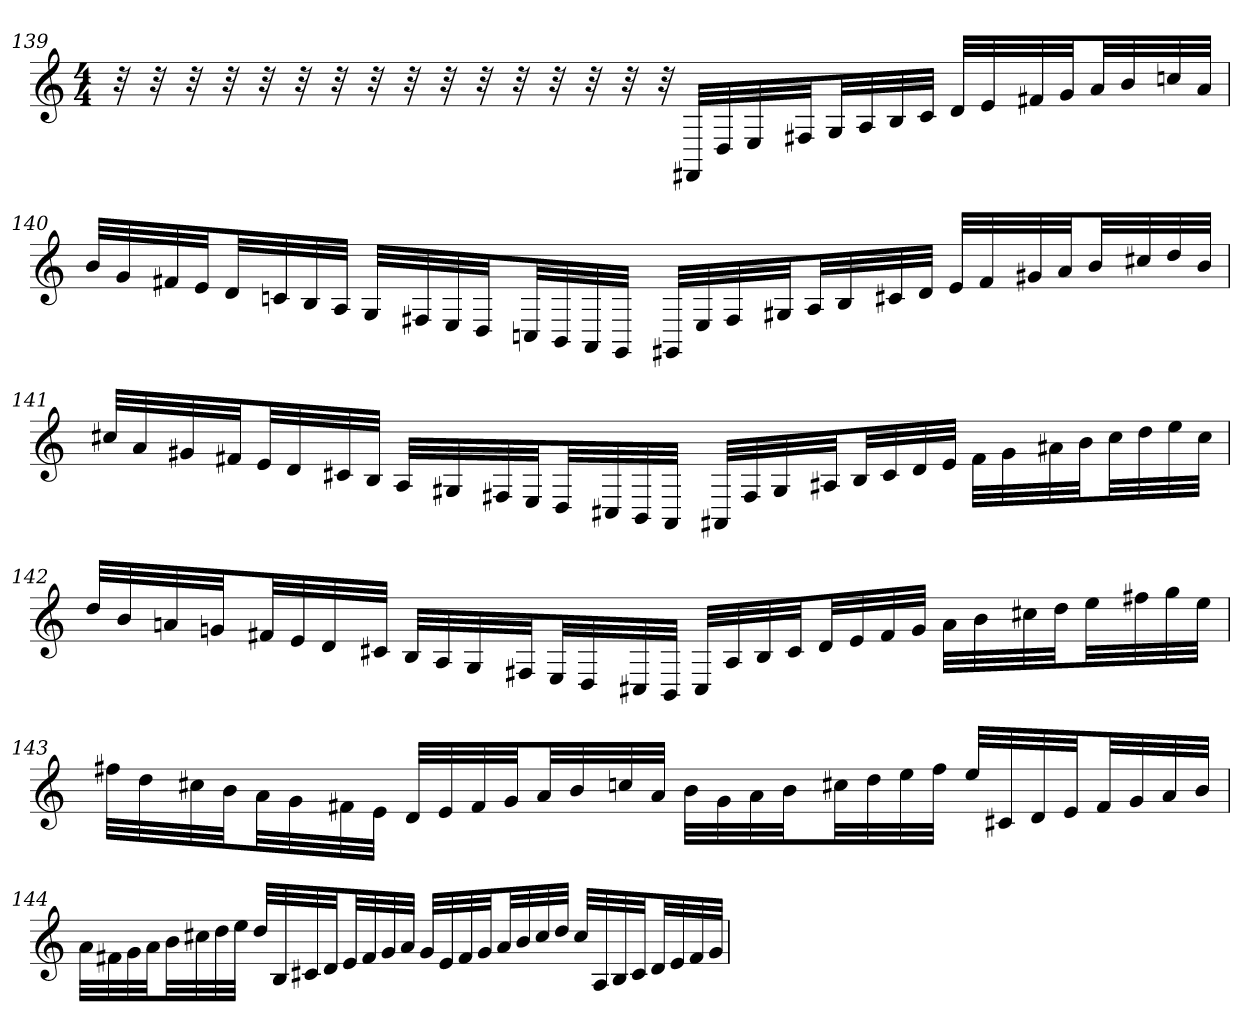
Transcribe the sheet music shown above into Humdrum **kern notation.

**kern
*part1
*staff1
*M4/4
=139
32r
32r
32r
32r
32r
32r
32r
32r
32r
32r
32r
32r
32r
32r
32r
32r
32FF#XLLL
32D
32E
32F#XJJ
32GLL
32A
32B
32cJJJ
32dLLL
32e
32f#X
32gJJ
32aLL
32b
32ccn
32aJJJ
=140
32bLLL
32g
32f#X
32eJJ
32dLL
32cn
32B
32AJJJ
32GLLL
32F#X
32E
32DJJ
32CnLL
32BB
32AA
32GGJJJ
32GG#XLLL
32E
32F#
32G#XJJ
32ALL
32B
32c#X
32dJJJ
32eLLL
32f#
32g#X
32aJJ
32bLL
32cc#X
32dd
32bJJJ
=141
32cc#XLLL
32a
32g#X
32f#XJJ
32eLL
32d
32c#X
32BJJJ
32ALLL
32G#X
32F#X
32EJJ
32DLL
32C#X
32BB
32AAJJJ
32AA#XLLL
32F#
32G#
32A#XJJ
32BLL
32c#
32d
32eJJJ
32f#LLL
32g#
32a#X
32bJJ
32cc#LL
32dd
32ee
32cc#JJJ
=142
32ddLLL
32b
32an
32gnJJ
32f#XLL
32e
32d
32c#XJJJ
32BLLL
32A
32G
32F#XJJ
32ELL
32D
32C#X
32BBJJJ
32C#LLL
32A
32B
32c#JJ
32dLL
32e
32f#
32gJJJ
32aLLL
32b
32cc#X
32ddJJ
32eeLL
32ff#X
32gg
32eeJJJ
=143
32ff#XLLL
32dd
32cc#X
32bJJ
32aLL
32g
32f#X
32eJJJ
32dLLL
32e
32f#
32gJJ
32aLL
32b
32ccn
32aJJJ
32bLLL
32g
32a
32bJJ
32cc#XLL
32dd
32ee
32ff#JJJ
32eeLLL
32c#X
32d
32eJJ
32f#LL
32g
32a
32bJJJ
=144
32aLLL
32f#X
32g
32aJJ
32bLL
32cc#X
32dd
32eeJJJ
32ddLLL
32B
32c#X
32dJJ
32eLL
32f#
32g
32aJJJ
32gLLL
32e
32f#
32gJJ
32aLL
32b
32cc#
32ddJJJ
32cc#LLL
32A
32B
32c#JJ
32dLL
32e
32f#
32gJJJ
=
*-
